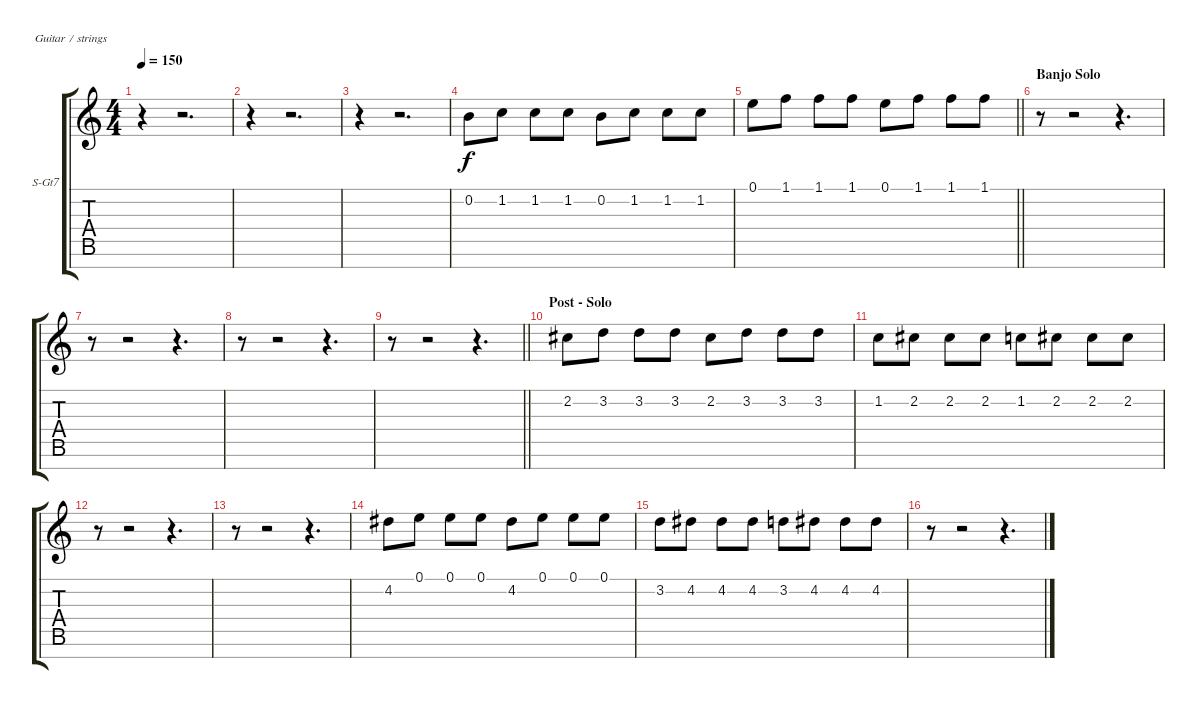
\bracketExtendMode groupsimilarinstruments
\firstSystemTrackNameOrientation horizontal
\otherSystemsTrackNameOrientation horizontal
\track ("Violin (Mumbo)" "S-Gt7") {instrument fiddle}
\staff {score tabs}
\tuning (E4 B3 G3 D3 A2 E2 B1)
\displaytranspose 12
\ts (4 4)
\tempo 150
\clef g2
\ks c
r.4{dy f} r.2{d} |
r.4 r.2{d} |
r.4 r.2{d} |
0.2.8 1.2.8 1.2.8 1.2.8 0.2.8 1.2.8 1.2.8 1.2.8 |
\barLineRight lightlight
0.1.8 1.1.8 1.1.8 1.1.8 0.1.8 1.1.8 1.1.8 1.1.8 |
\section ("" "Banjo Solo")
r.8 r.2 r.4{d} |
r.8 r.2 r.4{d} |
r.8 r.2 r.4{d} |
\barLineRight lightlight
r.8 r.2 r.4{d} |
\section ("" "Post - Solo")
2.2.8 3.2.8 3.2.8 3.2.8 2.2.8 3.2.8 3.2.8 3.2.8 |
1.2.8 2.2.8 2.2.8 2.2.8 1.2.8 2.2.8 2.2.8 2.2.8 |
r.8 r.2 r.4{d} |
r.8 r.2 r.4{d} |
4.2.8 0.1.8 0.1.8 0.1.8 4.2.8 0.1.8 0.1.8 0.1.8 |
3.2.8 4.2.8 4.2.8 4.2.8 3.2.8 4.2.8 4.2.8 4.2.8 |
r.8 r.2 r.4{d}
